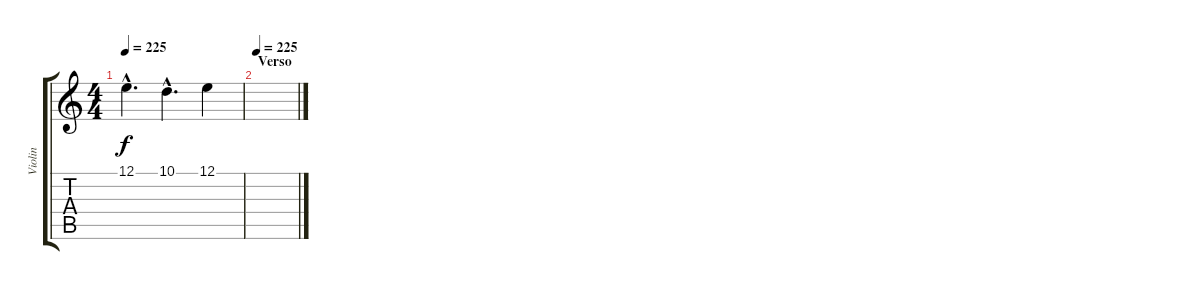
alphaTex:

\track ("Violin" "Violin") {instrument violin}
\staff {score tabs}
\tuning (E4 B3 G3 D3 A2 E2) {hide}
\ts (4 4)
\tempo 225
\clef g2
\ks c
12.1{hac}.4{d dy f} 10.1{hac}.4{d} 12.1.4 |
\section ("" "Verso")
\tempo 225
